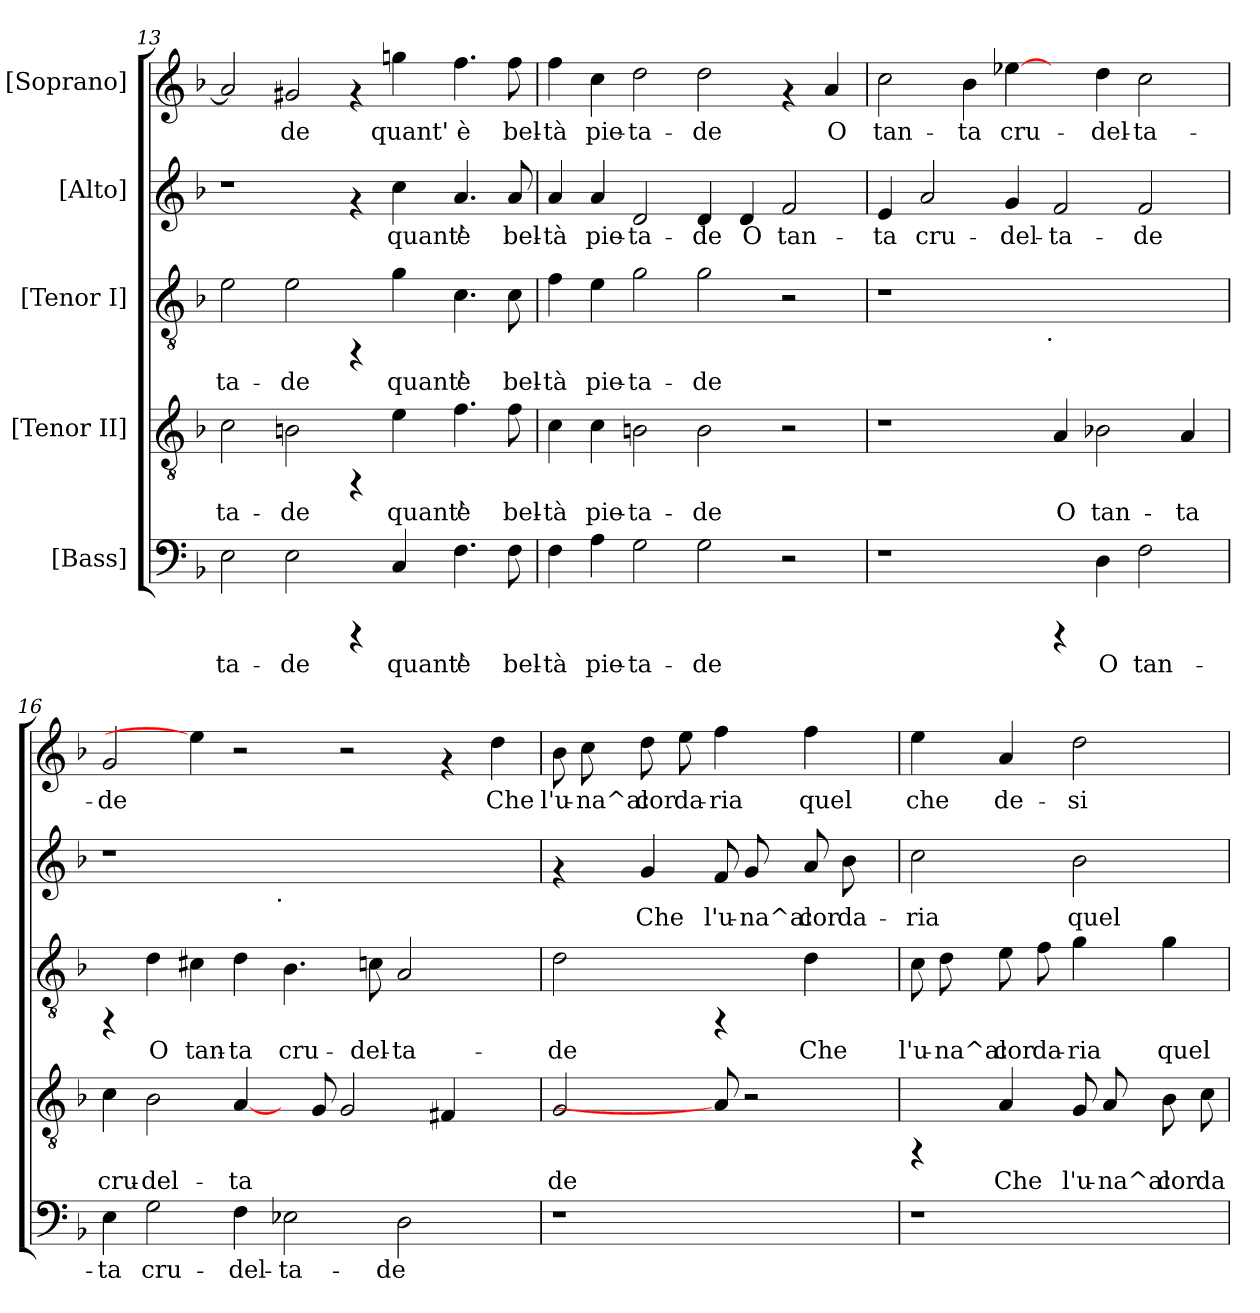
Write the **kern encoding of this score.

**kern	**text	**kern	**text	**kern	**text	**kern	**text	**kern	**text
*part5	*part5	*part4	*part4	*part3	*part3	*part2	*part2	*part1	*part1
*staff5	*staff5	*staff4	*staff4	*staff3	*staff3	*staff2	*staff2	*staff1	*staff1
*I"[Bass]	*	*I"[Tenor II]	*	*I"[Tenor I]	*	*I"[Alto]	*	*I"[Soprano]	*
!!LO:PB:g=z
*clefF4	*	*clefGv2	*	*clefGv2	*	*clefG2	*	*clefG2	*
*k[b-]	*	*k[b-]	*	*k[b-]	*	*k[b-]	*	*k[b-]	*
*F:	*	*F:	*	*F:	*	*F:	*	*F:	*
=13	=13	=13	=13	=13	=13	=13	=13	=13	=13
!	!LO:LY:b:cj	!	!LO:LY:b:cj	!	!LO:LY:b:cj	!	!	!	!LO:LY:b:cj
2E\	-ta-	2c\	-ta-	2e\	-ta-	1r	.	2a/]	--
!	!LO:LY:b:cj	!	!LO:LY:b:cj	!	!LO:LY:b:cj	!	!	!	!LO:LY:b:cj
2E\	-de	2Bn\	-de	2e\	-de	.	.	2g#X/	-de
4rCCC	.	4rFF	.	4rFF	.	4rf	.	4rf	.
!	!LO:LY:b:cj	!	!LO:LY:b:cj	!	!LO:LY:b:cj	!	!LO:LY:b:cj	!	!LO:LY:b:cj
4C/	quant'	4e\	quant'	4g\	quant'	4cc\	quant'	4ggn\	quant'
!	!LO:LY:b:cj	!	!LO:LY:b:cj	!	!LO:LY:b:cj	!	!LO:LY:b:cj	!	!LO:LY:b:cj
4.F\	è	4.f\	è	4.c\	è	4.a/	è	4.ff\	è
!	!LO:LY:b:cj	!	!LO:LY:b:cj	!	!LO:LY:b:cj	!	!LO:LY:b:cj	!	!LO:LY:b:cj
8F\	bel-	8f\	bel-	8c\	bel-	8a/	bel-	8ff\	bel-
=14	=14	=14	=14	=14	=14	=14	=14	=14	=14
!	!LO:LY:b:cj	!	!LO:LY:b:cj	!	!LO:LY:b:cj	!	!LO:LY:b:cj	!	!LO:LY:b:cj
4F\	-tà	4c\	-tà	4f\	-tà	4a/	-tà	4ff\	-tà
!	!LO:LY:b:cj	!	!LO:LY:b:cj	!	!LO:LY:b:cj	!	!LO:LY:b:cj	!	!LO:LY:b:cj
4A\	pie-	4c\	pie-	4e\	pie-	4a/	pie-	4cc\	pie-
!	!LO:LY:b:cj	!	!LO:LY:b:cj	!	!LO:LY:b:cj	!	!LO:LY:b:cj	!	!LO:LY:b:cj
2G\	-ta-	2Bn\	-ta-	2g\	-ta-	2d/	-ta-	2dd\	-ta-
!	!LO:LY:b:cj	!	!LO:LY:b:cj	!	!LO:LY:b:cj	!	!LO:LY:b:cj	!	!LO:LY:b:cj
2G\	-de	2B\	-de	2g\	-de	4d/	-de	2dd\	-de
!	!	!	!	!	!	!	!LO:LY:b:cj	!	!
.	.	.	.	.	.	4d/	O	.	.
!	!	!	!	!	!	!	!LO:LY:b:cj	!	!
2r	.	2r	.	2r	.	2f/	tan-	4rf	.
!	!	!	!	!	!	!	!	!	!LO:LY:b:cj
.	.	.	.	.	.	.	.	4a/	O
=15	=15	=15	=15	=15	=15	=15	=15	=15	=15
!	!	!	!	!	!	!	!LO:LY:b:cj	!	!LO:LY:b:cj
*	*	*	*	*^	*	*	*	*	*
1r	.	1r	.	1r	2ryy	.	4e/	-ta	2cc\	tan-
!	!	!	!	!	!	!	!	!LO:LY:b:cj	!	!
.	.	.	.	.	.	.	2a/	cru-	.	.
!	!	!	!	!	!	!	!	!	!	!LO:LY:b:cj
.	.	.	.	.	4ryy	.	.	.	4b-\	-ta
!	!	!	!	!	!	!	!	!LO:LY:b:cj	!	!LO:LY:b:cj
.	.	.	.	.	8...ryy	.	4g/	-del-	[4ee-X\	cru-
!	!	!	!	!	!LO:TX:b:t=.	!	!	!	!	!
.	.	.	.	.	1ryy	.	.	.	.	.
!	!	!	!LO:LY:b:cj	!	!	!	!	!LO:LY:b:cj	!	!
4rCCC	.	4A/	O	1ryy	.	.	2f/	-ta-	4ryy	.
!	!LO:LY:b:cj	!	!LO:LY:b:cj	!	!	!	!	!	!	!LO:LY:b:cj
4D\	O	2B-X\	tan-	.	.	.	.	.	4dd\	-del-
!	!LO:LY:b:cj	!	!	!	!	!	!	!LO:LY:b:cj	!	!LO:LY:b:cj
2F\	tan-	.	.	.	.	.	2f/	-de	2cc\	-ta-
!	!	!	!LO:LY:b:cj	!	!	!	!	!	!	!
.	.	4A/	-ta	.	.	.	.	.	.	.
.	.	.	.	.	64ryy	.	.	.	.	.
=16	=16	=16	=16	=16	=16	=16	=16	=16	=16	=16
!	!LO:LY:b:cj	!	!LO:LY:b:cj	!	!	!	!	!	!	!LO:LY:b:cj
*	*	*	*	*v	*v	*	*^	*	*	*
4E\	-ta	4c\	cru-	4rFF	.	1r	2ryy	.	2g/	-de
!	!LO:LY:b:cj	!	!LO:LY:b:cj	!	!LO:LY:b:cj	!	!	!	!	!
2G\	cru-	2B-\	-del-	4d\	O	.	.	.	.	.
!	!	!	!	!	!LO:LY:b:cj	!	!	!	!	!
.	.	.	.	4c#X\	tan-	.	4ryy	.	4ee-\]	.
!	!LO:LY:b:cj	!	!LO:LY:b:cj	!	!LO:LY:b:cj	!	!	!	!	!
4F\	-del-	[4A/	-ta-	4d\	-ta	.	8...ryy	.	2r	.
!	!	!	!	!	!	!	!LO:TX:b:t=.	!	!	!
.	.	.	.	.	.	.	1ryy	.	.	.
!	!LO:LY:b:cj	!	!	!	!LO:LY:b:cj	!	!	!	!	!
2E-X\	-ta-	8ryy	.	4.B-\	cru-	1ryy	.	.	.	.
!	!	!	!LO:LY:b:cj	!	!	!	!	!	!	!
.	.	8G/	--	.	.	.	.	.	.	.
!	!	!	!LO:LY:b:cj	!	!	!	!	!	!	!
.	.	2G/	--	.	.	.	.	.	2r	.
!	!	!	!	!	!LO:LY:b:cj	!	!	!	!	!
.	.	.	.	8cn\	-del-	.	.	.	.	.
!	!LO:LY:b:cj	!	!	!	!LO:LY:b:cj	!	!	!	!	!
2D\	-de	.	.	2A/	-ta-	.	.	.	.	.
!	!	!	!LO:LY:b:cj	!	!	!	!	!	!	!
.	.	4F#X/	--	.	.	.	.	.	4rf	.
.	.	.	.	.	.	.	4ryy	.	.	.
!	!	!	!	!	!	!	!	!	!	!LO:LY:b:cj
4ryy	.	4ryy	.	4ryy	.	4ryy	.	.	4dd\	Che
.	.	.	.	.	.	.	64ryy	.	.	.
!!LO:PB:g=z
=17	=17	=17	=17	=17	=17	=17	=17	=17	=17	=17
!	!	!	!LO:LY:b:cj	!	!LO:LY:b:cj	!	!	!	!	!LO:LY:b:cj
*	*	*	*	*	*	*v	*v	*	*	*
1r	.	2G/	-de	2d\	-de	4rf	.	8b-\	l'u-
!	!	!	!	!	!	!	!	!	!LO:LY:b:cj
.	.	.	.	.	.	.	.	8cc\	-na^al
!	!	!	!	!	!	!	!LO:LY:b:cj	!	!LO:LY:b:cj
.	.	.	.	.	.	4g/	Che	8dd\	cor
!	!	!	!	!	!	!	!	!	!LO:LY:b:cj
.	.	.	.	.	.	.	.	8ee\	da-
!	!	!	!	!	!	!	!LO:LY:b:cj	!	!LO:LY:b:cj
.	.	8A/]	.	4rFF	.	8f/	l'u-	4ff\	-ria
!	!	!	!	!	!	!	!LO:LY:b:cj	!	!
.	.	2r	.	.	.	8g/	-na^al	.	.
!	!	!	!	!	!LO:LY:b:cj	!	!LO:LY:b:cj	!	!LO:LY:b:cj
.	.	.	.	4d\	Che	8a/	cor	4ff\	quel
!	!	!	!	!	!	!	!LO:LY:b:cj	!	!
.	.	.	.	.	.	8b-\	da-	.	.
8ryy	.	.	.	8ryy	.	8ryy	.	8ryy	.
=18	=18	=18	=18	=18	=18	=18	=18	=18	=18
!	!	!	!	!	!LO:LY:b:cj	!	!LO:LY:b:cj	!	!LO:LY:b:cj
1r	.	4rFF	.	8c\	l'u-	2cc\	-ria	4ee\	che
!	!	!	!	!	!LO:LY:b:cj	!	!	!	!
.	.	.	.	8d\	-na^al	.	.	.	.
!	!	!	!LO:LY:b:cj	!	!LO:LY:b:cj	!	!	!	!LO:LY:b:cj
.	.	4A/	Che	8e\	cor	.	.	4a/	de-
!	!	!	!	!	!LO:LY:b:cj	!	!	!	!
.	.	.	.	8f\	da-	.	.	.	.
!	!	!	!LO:LY:b:cj	!	!LO:LY:b:cj	!	!LO:LY:b:cj	!	!LO:LY:b:cj
.	.	8G/	l'u-	4g\	-ria	2b-\	quel	2dd\	-si-
!	!	!	!LO:LY:b:cj	!	!	!	!	!	!
.	.	8A/	-na^al	.	.	.	.	.	.
!	!	!	!LO:LY:b:cj	!	!LO:LY:b:cj	!	!	!	!
.	.	8B-\	cor	4g\	quel	.	.	.	.
!	!	!	!LO:LY:b:cj	!	!	!	!	!	!
.	.	8c\	da-	.	.	.	.	.	.
=	=	=	=	=	=	=	=	=	=
*-	*-	*-	*-	*-	*-	*-	*-	*-	*-
